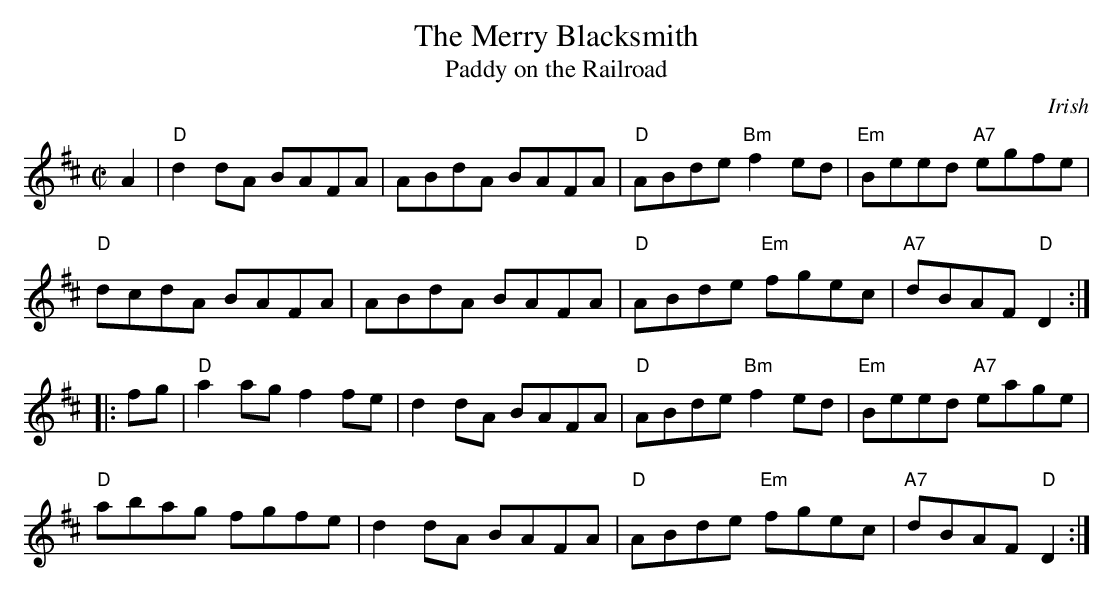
X:1
T:The Merry Blacksmith
T:Paddy on the Railroad
O:Irish
L:1/8
M:C|
K:D
A2|"D"d2 dA BAFA|ABdA BAFA|"D"ABde "Bm"f2 ed|"Em"Beed "A7"egfe|
"D"dcdA BAFA|ABdA BAFA|"D"ABde "Em"fgec|"A7"dBAF "D"D2:|
|:fg|"D"a2ag f2fe|d2 dA BAFA|"D"ABde "Bm"f2 ed|"Em"Beed "A7"eage|
"D"abag fgfe|d2 dA BAFA|"D"ABde "Em"fgec|"A7"dBAF "D"D2:|]
